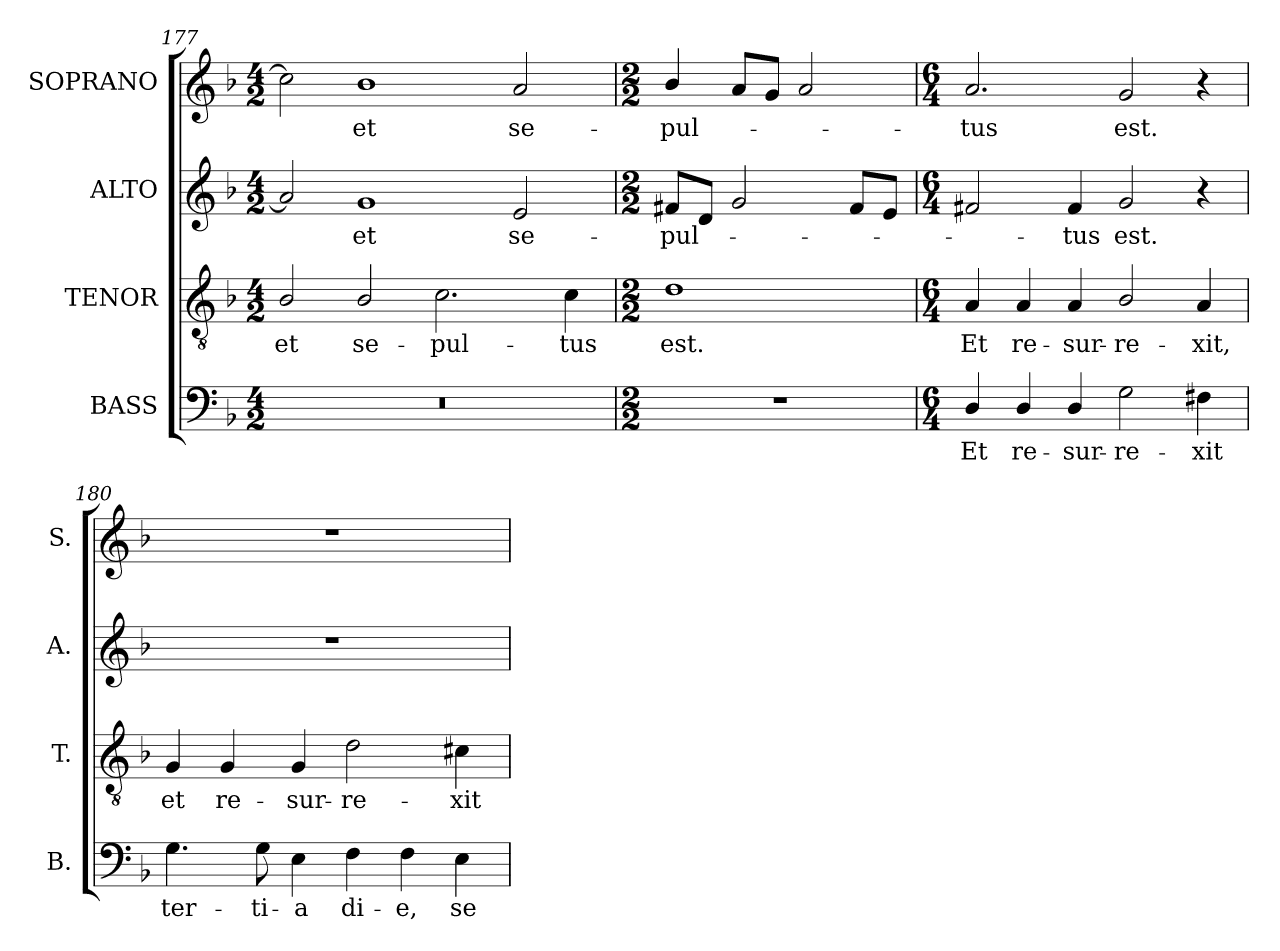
**kern	**text	**kern	**text	**kern	**text	**kern	**text
*part4	*part4	*part3	*part3	*part2	*part2	*part1	*part1
*staff4	*staff4	*staff3	*staff3	*staff2	*staff2	*staff1	*staff1
*I"BASS	*	*I"TENOR	*	*I"ALTO	*	*I"SOPRANO	*
*I'B.	*	*I'T.	*	*I'A.	*	*I'S.	*
*clefF4	*	*clefGv2	*	*clefG2	*	*clefG2	*
*	*	*ITrd7c12	*	*	*	*	*
*k[b-]	*	*k[b-]	*	*k[b-]	*	*k[b-]	*
*F:	*	*F:	*	*F:	*	*F:	*
*M4/2	*	*M4/2	*	*M4/2	*	*M4/2	*
=177	=177	=177	=177	=177	=177	=177	=177
!LO:N:vis=1	!	!	!	!	!	!	!
!	!	!	!LO:LY:b:color=#000000	!	!	!	!
0r	.	2BB-i/	et	2ai/]	.	2cci\]	.
!	!	!	!LO:LY:b:color=#000000	!	!	!	!
!	!	!	!	!	!LO:LY:b:color=#000000	!	!
!	!	!	!	!	!	!	!LO:LY:b:color=#000000
.	.	2BB-i/	se-	1gi	et	1b-i	et
!	!	!	!LO:LY:b:color=#000000	!	!	!	!
.	.	2.Ci\	-pul-	.	.	.	.
!	!	!	!	!	!LO:LY:b:color=#000000	!	!
!	!	!	!	!	!	!	!LO:LY:b:color=#000000
.	.	.	.	2ei/	se-	2ai/	se-
!	!	!	!LO:LY:b:color=#000000	!	!	!	!
.	.	4Ci\	-tus	.	.	.	.
=178	=178	=178	=178	=178	=178	=178	=178
*M2/2	*	*M2/2	*	*M2/2	*	*M2/2	*
!	!	!	!LO:LY:b:color=#000000	!	!	!	!
!	!	!	!	!	!LO:LY:b:color=#000000	!	!
!	!	!	!	!	!	!	!LO:LY:b:color=#000000
1r	.	1Di	est.	8f#Xi/L	-pul-	4b-i/	-pul-
.	.	.	.	8di/J	.	.	.
.	.	.	.	2gi/	.	8ai/L	.
.	.	.	.	.	.	8gi/J	.
.	.	.	.	.	.	2ai/	.
.	.	.	.	8f#i/L	.	.	.
.	.	.	.	8ei/J	.	.	.
=179	=179	=179	=179	=179	=179	=179	=179
*M6/4	*	*M6/4	*	*M6/4	*	*M6/4	*
!	!LO:LY:b:color=#000000	!	!	!	!	!	!
!	!	!	!LO:LY:b:color=#000000	!	!	!	!
!	!	!	!	!	!	!	!LO:LY:b:color=#000000
4Di/	Et	4AAi/	Et	2f#Xi/	.	2.ai/	-tus
!	!LO:LY:b:color=#000000	!	!	!	!	!	!
!	!	!	!LO:LY:b:color=#000000	!	!	!	!
4Di/	re-	4AAi/	re-	.	.	.	.
!	!LO:LY:b:color=#000000	!	!	!	!	!	!
!	!	!	!LO:LY:b:color=#000000	!	!	!	!
!	!	!	!	!	!LO:LY:b:color=#000000	!	!
4Di/	-sur-	4AAi/	-sur-	4f#i/	-tus	.	.
!	!LO:LY:b:color=#000000	!	!	!	!	!	!
!	!	!	!LO:LY:b:color=#000000	!	!	!	!
!	!	!	!	!	!LO:LY:b:color=#000000	!	!
!	!	!	!	!	!	!	!LO:LY:b:color=#000000
2Gi\	-re-	2BB-i/	-re-	2gi/	est.	2gi/	est.
!	!LO:LY:b:color=#000000	!	!	!	!	!	!
!	!	!	!LO:LY:b:color=#000000	!	!	!	!
4F#Xi\	-xit	4AAi/	-xit,	4r	.	4r	.
=180	=180	=180	=180	=180	=180	=180	=180
!	!LO:LY:b:color=#000000	!	!	!	!	!	!
!	!	!	!LO:LY:b:color=#000000	!LO:N:vis=1	!	!LO:N:vis=1	!
4.Gi\	ter-	4GGi/	et	1.r	.	1.r	.
!	!	!	!LO:LY:b:color=#000000	!	!	!	!
.	.	4GGi/	re-	.	.	.	.
!	!LO:LY:b:color=#000000	!	!	!	!	!	!
8Gi\	-ti-	.	.	.	.	.	.
!	!LO:LY:b:color=#000000	!	!	!	!	!	!
!	!	!	!LO:LY:b:color=#000000	!	!	!	!
4Ei\	-a	4GGi/	-sur-	.	.	.	.
!	!LO:LY:b:color=#000000	!	!	!	!	!	!
!	!	!	!LO:LY:b:color=#000000	!	!	!	!
4Fi\	di-	2Di\	-re-	.	.	.	.
!	!LO:LY:b:color=#000000	!	!	!	!	!	!
4Fi\	-e,	.	.	.	.	.	.
!	!LO:LY:b:color=#000000	!	!	!	!	!	!
!	!	!	!LO:LY:b:color=#000000	!	!	!	!
4Ei\	se-	4C#Xi\	-xit	.	.	.	.
=	=	=	=	=	=	=	=
*-	*-	*-	*-	*-	*-	*-	*-
